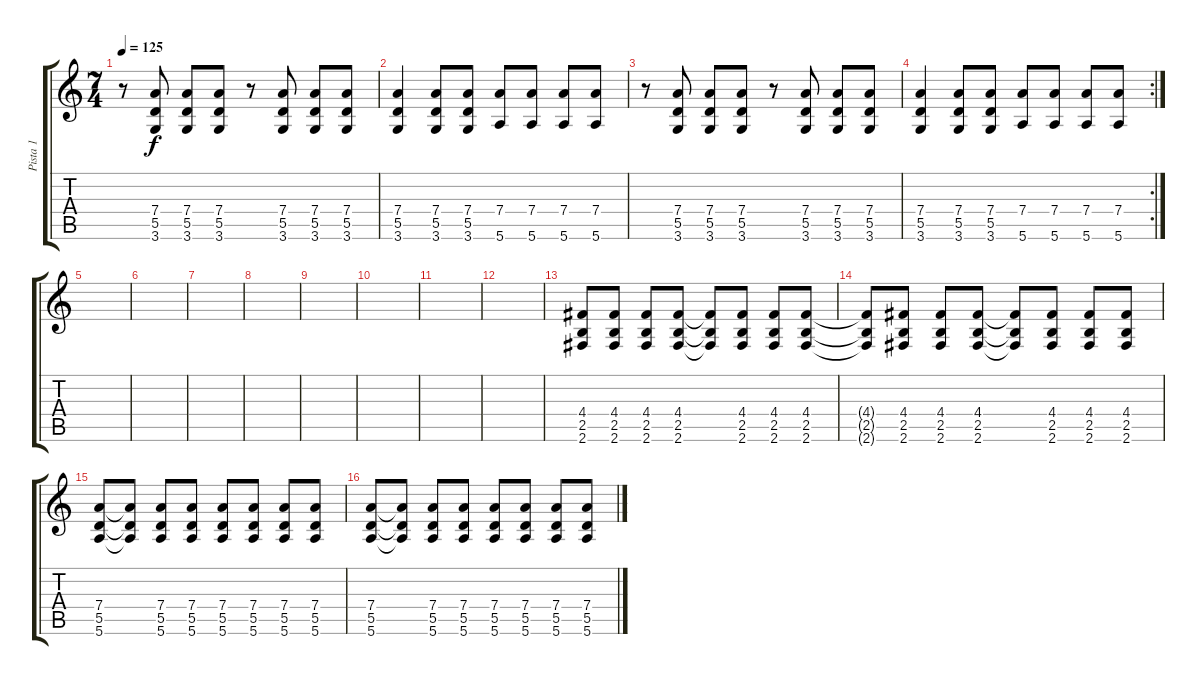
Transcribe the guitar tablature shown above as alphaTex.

\track ("Pista 1" "Pista 1") {instrument overdrivenguitar}
\staff {score tabs}
\tuning (E4 B3 G3 D3 A2 E2) {hide}
\ts (7 4)
\tempo 125
\clef g2
\ks c
r.8{dy f} (7.4 5.5 3.6).8 (7.4 5.5 3.6).8 (7.4 5.5 3.6).8 r.8 (7.4 5.5 3.6).8 (7.4 5.5 3.6).8 (7.4 5.5 3.6).8 |
(7.4 5.5 3.6).4 (7.4 5.5 3.6).8 (7.4 5.5 3.6).8 (7.4 5.6).8 (7.4 5.6).8 (7.4 5.6).8 (7.4 5.6).8 |
r.8 (7.4 5.5 3.6).8 (7.4 5.5 3.6).8 (7.4 5.5 3.6).8 r.8 (7.4 5.5 3.6).8 (7.4 5.5 3.6).8 (7.4 5.5 3.6).8 |
\rc 2
(7.4 5.5 3.6).4 (7.4 5.5 3.6).8 (7.4 5.5 3.6).8 (7.4 5.6).8 (7.4 5.6).8 (7.4 5.6).8 (7.4 5.6).8 |
|
|
|
|
|
|
|
|
(4.4 2.5 2.6).8 (4.4 2.5 2.6).8 (4.4 2.5 2.6).8 (4.4 2.5 2.6).8 (4.4{t} 2.5{t} 2.6{t}).8 (4.4 2.5 2.6).8 (4.4 2.5 2.6).8 (4.4 2.5 2.6).8 |
(4.4{t} 2.5{t} 2.6{t}).8 (4.4 2.5 2.6).8 (4.4 2.5 2.6).8 (4.4 2.5 2.6).8 (4.4{t} 2.5{t} 2.6{t}).8 (4.4 2.5 2.6).8 (4.4 2.5 2.6).8 (4.4 2.5 2.6).8 |
(7.4 5.5 5.6).8 (7.4{t} 5.5{t} 5.6{t}).8 (7.4 5.5 5.6).8 (7.4 5.5 5.6).8 (7.4 5.5 5.6).8 (7.4 5.5 5.6).8 (7.4 5.5 5.6).8 (7.4 5.5 5.6).8 |
(7.4 5.5 5.6).8 (7.4{t} 5.5{t} 5.6{t}).8 (7.4 5.5 5.6).8 (7.4 5.5 5.6).8 (7.4 5.5 5.6).8 (7.4 5.5 5.6).8 (7.4 5.5 5.6).8 (7.4 5.5 5.6).8
